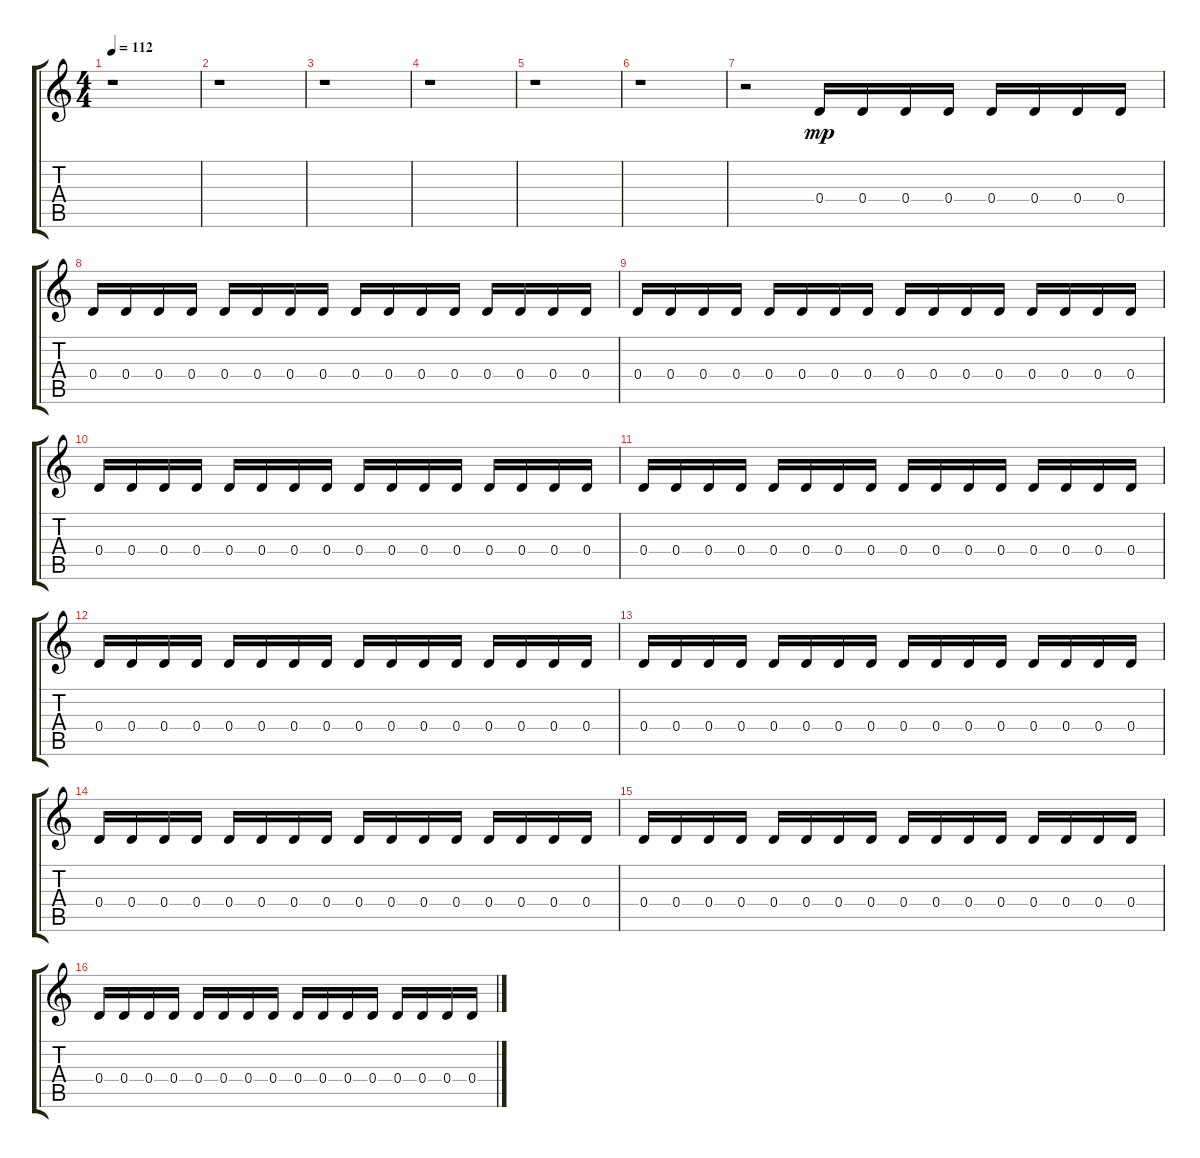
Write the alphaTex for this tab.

\track "" {instrument electricguitarmuted}
\staff {score tabs}
\tuning (E4 B3 G3 D3 A2 E2) {hide}
\ts (4 4)
\tempo 112
\clef g2
\ks c
r.1{dy mp} |
r.1 |
r.1 |
r.1 |
r.1 |
r.1 |
r.2 0.4.16{volume 5} 0.4.16{volume 6} 0.4.16 0.4.16{volume 6} 0.4.16{volume 6} 0.4.16{volume 6} 0.4.16 0.4.16 |
0.4.16 0.4.16 0.4.16{volume 7} 0.4.16 0.4.16 0.4.16{volume 7} 0.4.16{volume 7} 0.4.16{volume 7} 0.4.16 0.4.16 0.4.16{volume 7} 0.4.16{volume 8} 0.4.16 0.4.16 0.4.16 0.4.16{volume 8} |
0.4.16{volume 8} 0.4.16 0.4.16 0.4.16 0.4.16 0.4.16 0.4.16 0.4.16 0.4.16 0.4.16 0.4.16 0.4.16 0.4.16 0.4.16 0.4.16 0.4.16 |
0.4.16 0.4.16 0.4.16 0.4.16 0.4.16 0.4.16 0.4.16 0.4.16 0.4.16 0.4.16 0.4.16 0.4.16 0.4.16 0.4.16 0.4.16 0.4.16 |
0.4.16 0.4.16 0.4.16 0.4.16 0.4.16 0.4.16 0.4.16 0.4.16 0.4.16 0.4.16 0.4.16 0.4.16 0.4.16 0.4.16 0.4.16 0.4.16 |
0.4.16 0.4.16 0.4.16 0.4.16 0.4.16 0.4.16 0.4.16 0.4.16 0.4.16 0.4.16 0.4.16 0.4.16 0.4.16 0.4.16 0.4.16 0.4.16 |
0.4.16 0.4.16 0.4.16 0.4.16 0.4.16 0.4.16 0.4.16 0.4.16 0.4.16 0.4.16 0.4.16 0.4.16 0.4.16 0.4.16 0.4.16 0.4.16 |
0.4.16 0.4.16 0.4.16 0.4.16 0.4.16 0.4.16 0.4.16 0.4.16 0.4.16 0.4.16 0.4.16 0.4.16 0.4.16 0.4.16 0.4.16 0.4.16 |
0.4.16 0.4.16 0.4.16 0.4.16 0.4.16 0.4.16 0.4.16 0.4.16 0.4.16 0.4.16 0.4.16 0.4.16 0.4.16 0.4.16 0.4.16 0.4.16 |
0.4.16 0.4.16 0.4.16 0.4.16 0.4.16 0.4.16 0.4.16 0.4.16 0.4.16 0.4.16 0.4.16 0.4.16 0.4.16 0.4.16 0.4.16 0.4.16
